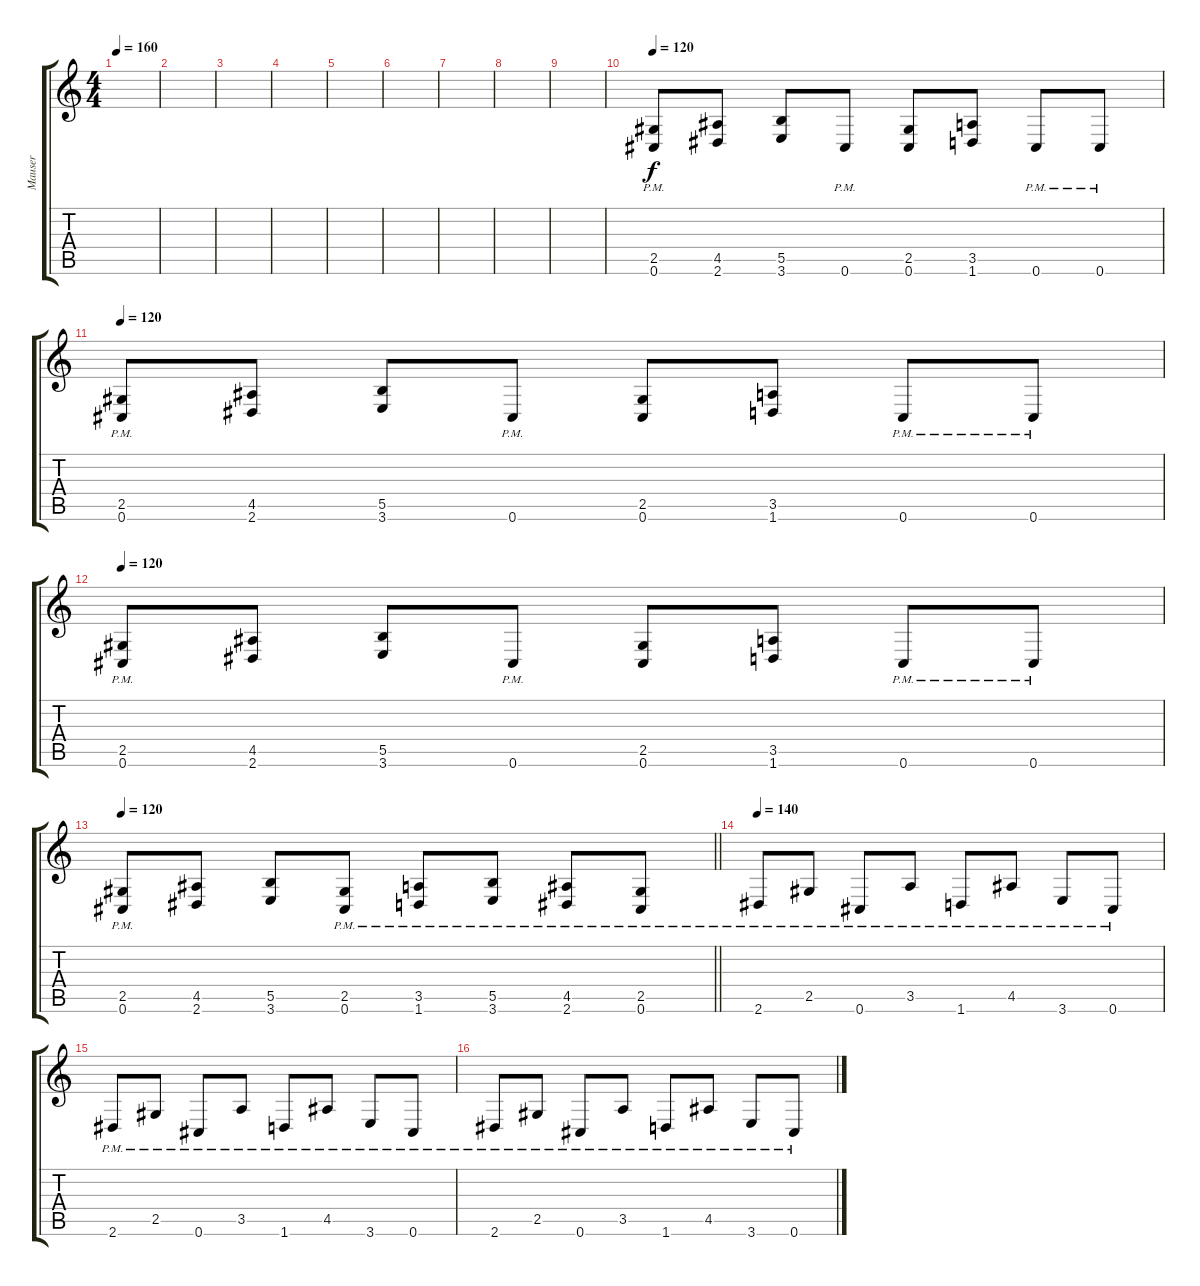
\track ("Mauser" "Mauser") {instrument distortionguitar}
\staff {score tabs}
\tuning (Db4 Ab3 E3 B2 Gb2 Db2) {hide}
\ts (4 4)
\tempo 160
\clef g2
\ks c
|
|
|
|
|
|
|
|
|
\tempo 120
(2.5{pm} 0.6{pm}).8 (4.5 2.6).8 (5.5 3.6).8 0.6{pm}.8 (2.5 0.6).8 (3.5 1.6).8 0.6{pm}.8 0.6{pm}.8 |
\tempo 120
(2.5{pm} 0.6{pm}).8 (4.5 2.6).8 (5.5 3.6).8 0.6{pm}.8 (2.5 0.6).8 (3.5 1.6).8 0.6{pm}.8 0.6{pm}.8 |
\tempo 120
(2.5{pm} 0.6{pm}).8 (4.5 2.6).8 (5.5 3.6).8 0.6{pm}.8 (2.5 0.6).8 (3.5 1.6).8 0.6{pm}.8 0.6{pm}.8 |
\tempo 120
\barLineRight lightlight
(2.5{pm} 0.6{pm}).8 (4.5 2.6).8 (5.5 3.6).8 (2.5{pm} 0.6{pm}).8 (3.5{pm} 1.6{pm}).8 (5.5{pm} 3.6{pm}).8 (4.5{pm} 2.6{pm}).8 (2.5{pm} 0.6{pm}).8 |
\tempo 140
2.6{pm}.8 2.5{pm}.8 0.6{pm}.8 3.5{pm}.8 1.6{pm}.8 4.5{pm}.8 3.6{pm}.8 0.6{pm}.8 |
2.6{pm}.8 2.5{pm}.8 0.6{pm}.8 3.5{pm}.8 1.6{pm}.8 4.5{pm}.8 3.6{pm}.8 0.6{pm}.8 |
2.6{pm}.8 2.5{pm}.8 0.6{pm}.8 3.5{pm}.8 1.6{pm}.8 4.5{pm}.8 3.6{pm}.8 0.6{pm}.8
